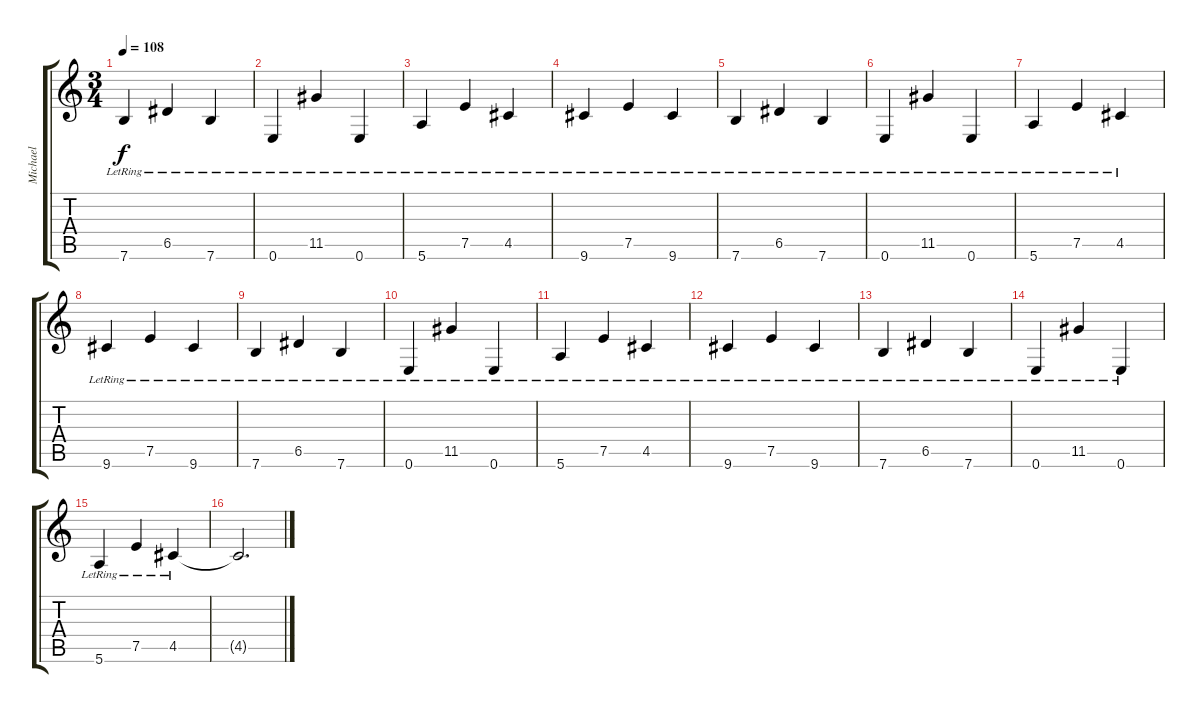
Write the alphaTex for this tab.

\track ("Michael" "Michael") {instrument acousticguitarsteel}
\staff {score tabs}
\tuning (E4 B3 G3 D3 A2 E2) {hide}
\ts (3 4)
\tempo 108
\clef g2
\ks c
7.6{lr}.4{dy f} 6.5{lr}.4 7.6{lr}.4 |
0.6{lr}.4 11.5{lr}.4 0.6{lr}.4 |
5.6{lr}.4 7.5{lr}.4 4.5{lr}.4 |
9.6{lr}.4 7.5{lr}.4 9.6{lr}.4 |
7.6{lr}.4 6.5{lr}.4 7.6{lr}.4 |
0.6{lr}.4 11.5{lr}.4 0.6{lr}.4 |
5.6{lr}.4 7.5{lr}.4 4.5{lr}.4 |
9.6{lr}.4 7.5{lr}.4 9.6{lr}.4 |
7.6{lr}.4 6.5{lr}.4 7.6{lr}.4 |
0.6{lr}.4 11.5{lr}.4 0.6{lr}.4 |
5.6{lr}.4 7.5{lr}.4 4.5{lr}.4 |
9.6{lr}.4 7.5{lr}.4 9.6{lr}.4 |
7.6{lr}.4 6.5{lr}.4 7.6{lr}.4 |
0.6{lr}.4 11.5{lr}.4 0.6{lr}.4 |
5.6{lr}.4 7.5{lr}.4 4.5{lr}.4 |
4.5{t}.2{d}
